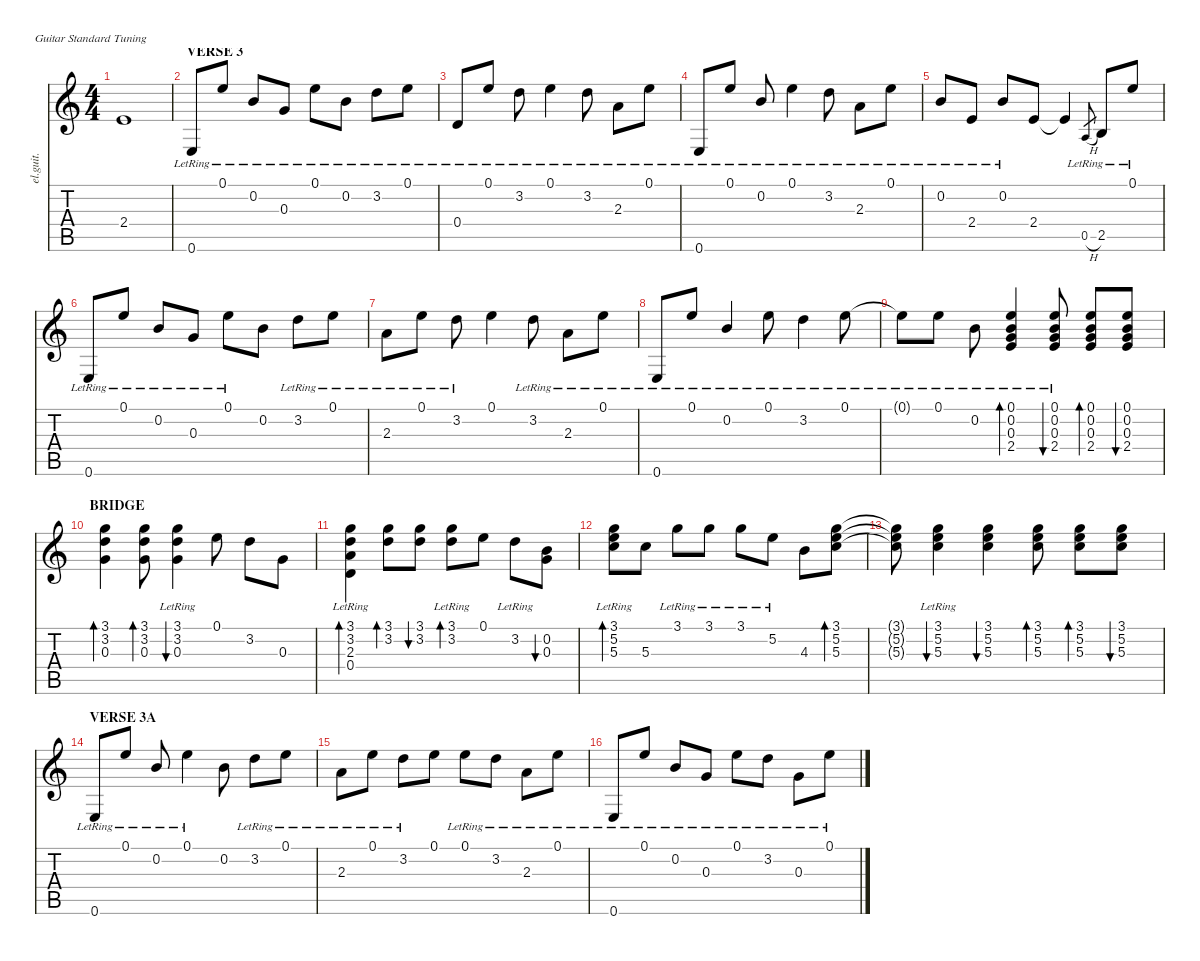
\defaultSystemsLayout 4
\hideDynamics
\bracketExtendMode nobrackets
\otherSystemsTrackNameOrientation horizontal
\track ("Gtr.1" "el.guit.") {defaultSystemsLayout 8 instrument electricguitarclean}
\staff {score tabs}
\tuning (E4 B3 G3 D3 A2 E2)
\ts (4 4)
\tempo (127 hide)
\clef g2
\ks c
2.4.1{dy f beam Up} |
\section ("" "VERSE 3")
0.6{lr}.8{beam Up} 0.1{lr}.8{beam Up} 0.2{lr}.8{beam Up} 0.3{lr}.8{beam Up} 0.1{lr}.8{beam Down} 0.2{lr}.8{beam Down} 3.2{lr}.8{beam Down} 0.1{lr}.8{beam Down} |
0.4{lr}.8{beam Up} 0.1{lr}.8{beam Up} 3.2{lr}.8{beam Down} 0.1{lr}.4{beam Down} 3.2{lr}.8{beam Down} 2.3{lr}.8{beam Down} 0.1{lr}.8{beam Down} |
0.6{lr}.8{beam Up} 0.1{lr}.8{beam Up} 0.2{lr}.8{beam Up} 0.1{lr}.4{beam Down} 3.2{lr}.8{beam Down} 2.3{lr}.8{beam Down} 0.1{lr}.8{beam Down} |
0.2{lr}.8{beam Up} 2.4{lr}.8{beam Up} 0.2{lr}.8{beam Up} 2.4.8{beam Up} 2.4{t}.4{beam Up} 0.5{h lr}.8{gr dy mf beam Up} 2.5{lr}.8{dy f beam Up} 0.1{lr}.8{beam Up} |
0.6{lr}.8{beam Up} 0.1{lr}.8{beam Up} 0.2{lr}.8{beam Up} 0.3{lr}.8{beam Up} 0.1{lr}.8{beam Down} 0.2.8{beam Down} 3.2{lr}.8{beam Down} 0.1{lr}.8{beam Down} |
2.3{lr}.8{beam Down} 0.1{lr}.8{beam Down} 3.2{lr}.8{beam Down} 0.1.4{beam Down} 3.2{lr}.8{beam Down} 2.3{lr}.8{beam Down} 0.1{lr}.8{beam Down} |
0.6{lr}.8{beam Up} 0.1{lr}.8{beam Up} 0.2{lr}.4{beam Up} 0.1{lr}.8{beam Down} 3.2{lr}.4{beam Down} 0.1{lr}.8{beam Down} |
0.1{lr t}.8{beam Down} 0.1{lr}.8{beam Down} 0.2{lr}.8{beam Down} (0.1 0.2 0.3{lr} 2.4).4{bd 60 dy mf beam Up} (0.1{lr} 0.2 0.3 2.4).8{bu 30 dy f beam Up} (0.1 0.2 0.3 2.4).8{bd 30 beam Up} (0.1 0.2 0.3 2.4).8{bu 30 beam Up} |
\section ("" "BRIDGE")
\tempo (128 hide)
(3.1 3.2 0.3).4{bd 240 dy ff beam Down} (3.1 3.2 0.3).8{bd 60 dy mp beam Down} (3.1 3.2{lr} 0.3).4{bu 60 dy f beam Down} 0.1.8{dy ff beam Down} 3.2.8{dy f beam Down} 0.3.8{dy mp beam Down} |
(3.1 3.2 2.3{lr} 0.4{lr}).4{bd 60 dy f beam Down} (3.1 3.2).8{bd 60 dy mf beam Down} (3.1 3.2).8{bu 60 dy mp beam Down} (3.1 3.2{lr}).8{bd 60 dy f beam Down} 0.1.8{dy mf beam Down} 3.2{lr}.8{dy ff beam Down} (0.2 0.3).8{bu 60 dy mp beam Down} |
(3.1{lr} 5.2{lr} 5.3{lr}).8{bd 60 dy fff beam Down} 5.3.8{dy ff beam Down} 3.1{lr}.8{dy mp beam Down} 3.1{lr}.8{dy mf beam Down} 3.1{lr}.8{dy f beam Down} 5.2{lr}.8{beam Down} 4.3.8{beam Down} (3.1 5.2 5.3).8{bd 60 beam Down} |
(3.1{t} 5.2{t} 5.3{t}).8{beam Down} (3.1{lr} 5.2 5.3).4{bu 30 dy mp beam Down} (3.1 5.2 5.3).4{bu 60 dy f beam Down} (3.1 5.2 5.3).8{bd 30 dy mf beam Down} (3.1 5.2 5.3).8{bd 30 dy mp beam Down} (3.1 5.2 5.3).8{bu 30 dy f beam Down} |
\section ("" "VERSE 3A")
0.6{lr}.8{beam Up} 0.1{lr}.8{beam Up} 0.2{lr}.8{beam Up} 0.1{lr}.4{beam Down} 0.2.8{beam Down} 3.2{lr}.8{beam Down} 0.1{lr}.8{beam Down} |
2.3{lr}.8{beam Down} 0.1{lr}.8{beam Down} 3.2{lr}.8{beam Down} 0.1.8{beam Down} 0.1{lr}.8{beam Down} 3.2{lr}.8{beam Down} 2.3{lr}.8{beam Down} 0.1{lr}.8{beam Down} |
0.6{lr}.8{beam Up} 0.1{lr}.8{beam Up} 0.2{lr}.8{beam Up} 0.3{lr}.8{beam Up} 0.1{lr}.8{beam Down} 3.2{lr}.8{beam Down} 0.3{lr}.8{beam Down} 0.1{lr}.8{beam Down}
